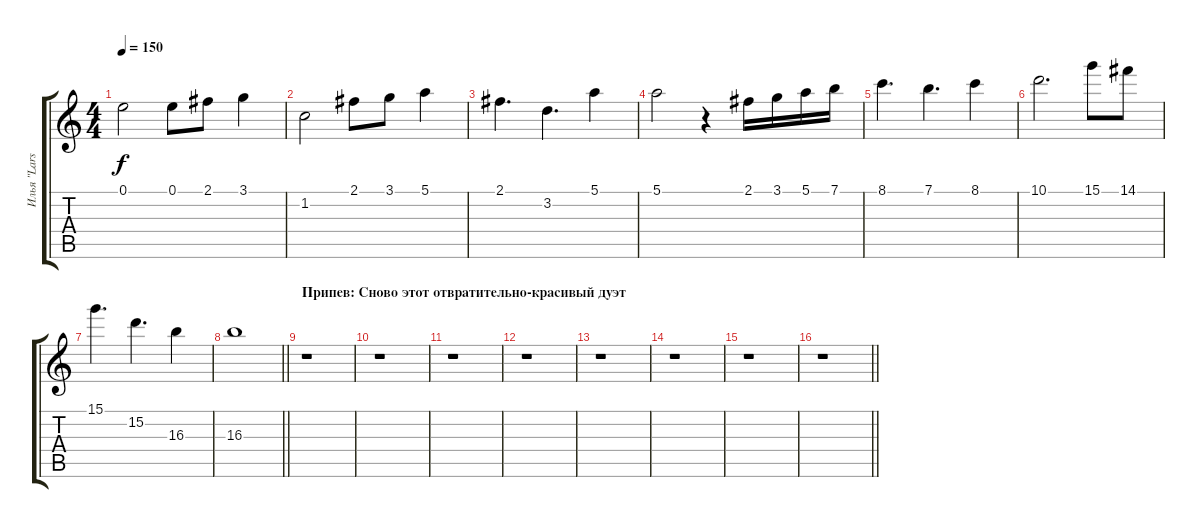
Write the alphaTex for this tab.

\track ("Илья \"Lars\" Мамонтов" "Илья \"Lars") {instrument overdrivenguitar}
\staff {score tabs}
\tuning (E4 B3 G3 D3 A2 E2) {hide}
\ts (4 4)
\tempo 150
\clef g2
\ks c
0.1.2{dy f} 0.1.8 2.1.8 3.1.4 |
1.2.2 2.1.8 3.1.8 5.1.4 |
2.1.4{d} 3.2.4{d} 5.1.4 |
5.1.2 r.4 2.1.16 3.1.16 5.1.16 7.1.16 |
8.1.4{d} 7.1.4{d} 8.1.4 |
10.1.2{d} 15.1.8 14.1.8 |
15.1.4{d} 15.2.4{d} 16.3.4 |
\barLineRight lightlight
16.3.1 |
\section ("" "Припев: Сново этот отвратительно-красивый дуэт")
r.1 |
r.1 |
r.1 |
r.1 |
r.1 |
r.1 |
r.1 |
\barLineRight lightlight
r.1
